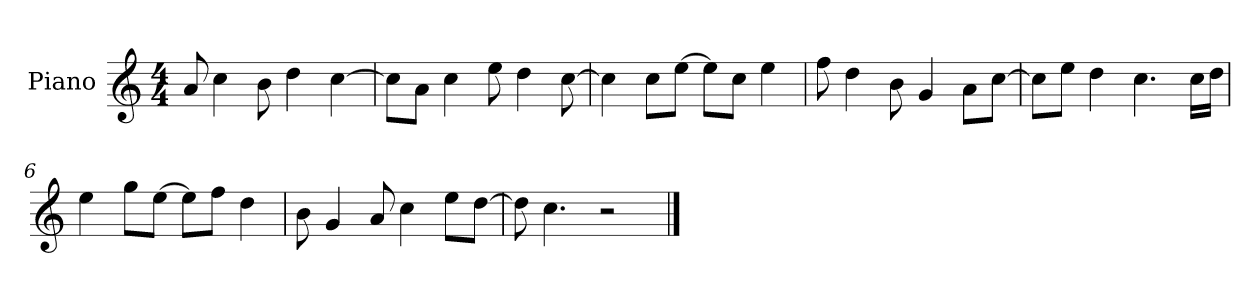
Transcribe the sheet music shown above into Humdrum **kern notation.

**kern
*part1
*staff1
*I"Piano
*I'P-no
*clefG2
*k[]
*M4/4
*MM90
=1
8a/
4cc\
8b\
4dd\
[4cc\
=2
8cc\L]
8a\J
4cc\
8ee\
4dd\
[8cc\
=3
4cc\]
8cc\L
[8ee\J
8ee\L]
8cc\J
4ee\
=4
8ff\
4dd\
8b\
4g/
8a\L
[8cc\J
=5
8cc\L]
8ee\J
4dd\
4.cc\
16cc\LL
16dd\JJ
=6
4ee\
8gg\L
[8ee\J
8ee\L]
8ff\J
4dd\
!!LO:LB:g=z
=7
8b\
4g/
8a/
4cc\
8ee\L
[8dd\J
=8
8dd\]
4.cc\
2r
==
*-
